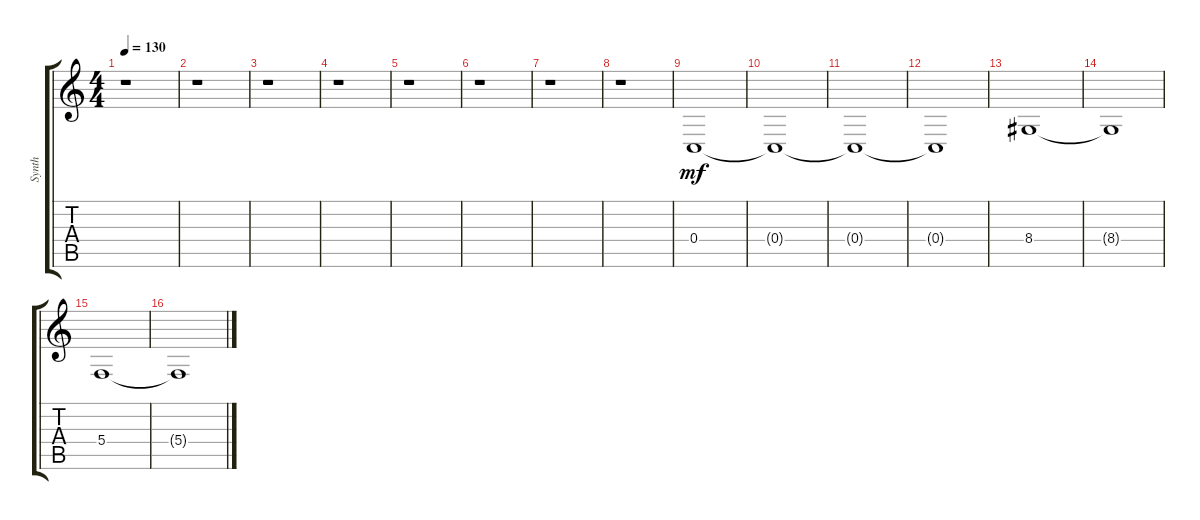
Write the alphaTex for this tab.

\track ("Synth" "Synth") {instrument electricpiano1}
\staff {score tabs}
\tuning (D4 A3 F3 C3 G2 C2) {hide}
\ts (4 4)
\tempo 130
\clef g2
\ks c
r.1{dy mf} |
r.1 |
r.1 |
r.1 |
r.1 |
r.1 |
r.1 |
r.1 |
0.4.1 |
0.4{t}.1 |
0.4{t}.1 |
0.4{t}.1 |
8.4.1 |
8.4{t}.1 |
5.4.1 |
5.4{t}.1
